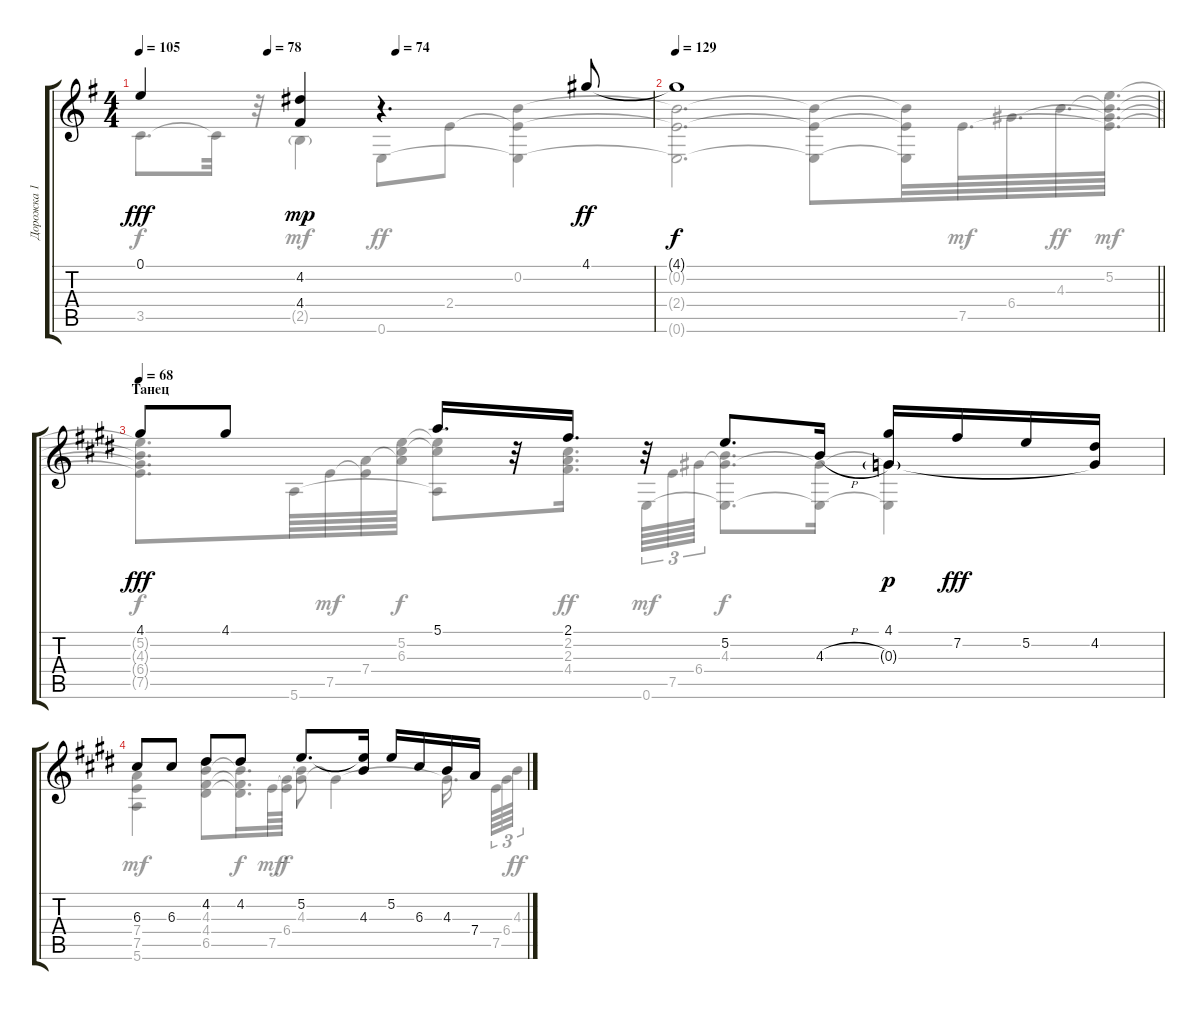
\track ("Дорожка 1" "Дорожка 1") {instrument acousticguitarnylon}
\staff {score tabs}
\tuning (E4 B3 G3 D3 A2 E2) {hide}
\voice
\ts (4 4)
\tempo 105
\tempo (78 0.25)
\tempo (74 0.5)
\clef g2
\ks eminor
0.1.4{dy fff} (4.2 4.4).4{dy mp} r.4{d} 4.1.8{dy ff} |
\tempo 129
\barLineRight lightlight
4.1{t}.1{dy f} |
\section ("" "Танец")
\tempo 68
\ks c#minor
4.1.8{dy fff} 4.1.8 5.1.16{d} r.32 2.1.16{d} r.32 5.2.8{d} 4.3{h}.16 (4.1 0.3{g}).16{dy p} 7.2.16{dy fff} 5.2.16 (4.2 0.3{t}).16 |
6.3.8 6.3.8 4.2.8 4.2.8 5.2.8{d} (5.2{t} 4.3).16 5.2.16 6.3.16 4.3.16 7.4.16
\voice
\clef g2
\ottava regular
\simile none
\ks eminor
3.5{t}.8{d dy f} 3.5{t}.32 r.32 2.5{g}.4{dy mf} 0.6.8{dy ff} 2.4.8 (0.2 2.4{t} 0.6{t}).4 |
\barLineRight lightlight
(0.2{t} 2.4{t} 0.6{t}).2{d dy f} (0.2{t} 2.4{t} 0.6{t}).8 (0.2{t} 2.4{t} 0.6{t}).32 7.5.64{d dy mf} 6.4.64{d} 4.3.64{d dy ff} (5.2 4.3{t} 6.4{t} 7.5{t}).64{d dy mf} |
\ks c#minor
(5.2{t} 4.3{t} 6.4{t} 7.5{t}).8{d dy f} 5.6.64 7.5.64{dy mf} (7.4 7.5{t}).64 (5.2 6.3 7.4{t}).64{dy f} (5.2{t} 6.3{t} 5.6{t}).8 (2.2 2.3 4.4).16{d dy ff beam splitsecondary} 0.6.64{tu (3 2) dy mf} 7.5.64{tu (3 2)} 6.4.64{tu (3 2)} (4.3 6.4{t} 0.6{t}).8{d dy f} (6.4{t} 0.6{t}).16 (6.4{t} 0.6{t}).4 |
(7.4 7.5 5.6).4{dy mf} (4.2 4.3 4.4 6.5).8 (4.3{t} 4.4{t} 6.5{t}).16{d dy f} 7.5.64{dy mf} (6.4 7.5{t}).64{dy f} (4.3 6.4{t}).8 6.4{t}.4 6.4{t}.16{d beam splitsecondary} 7.5.64{tu (3 2)} 6.4.64{tu (3 2)} 4.3.64{tu (3 2) dy ff}
